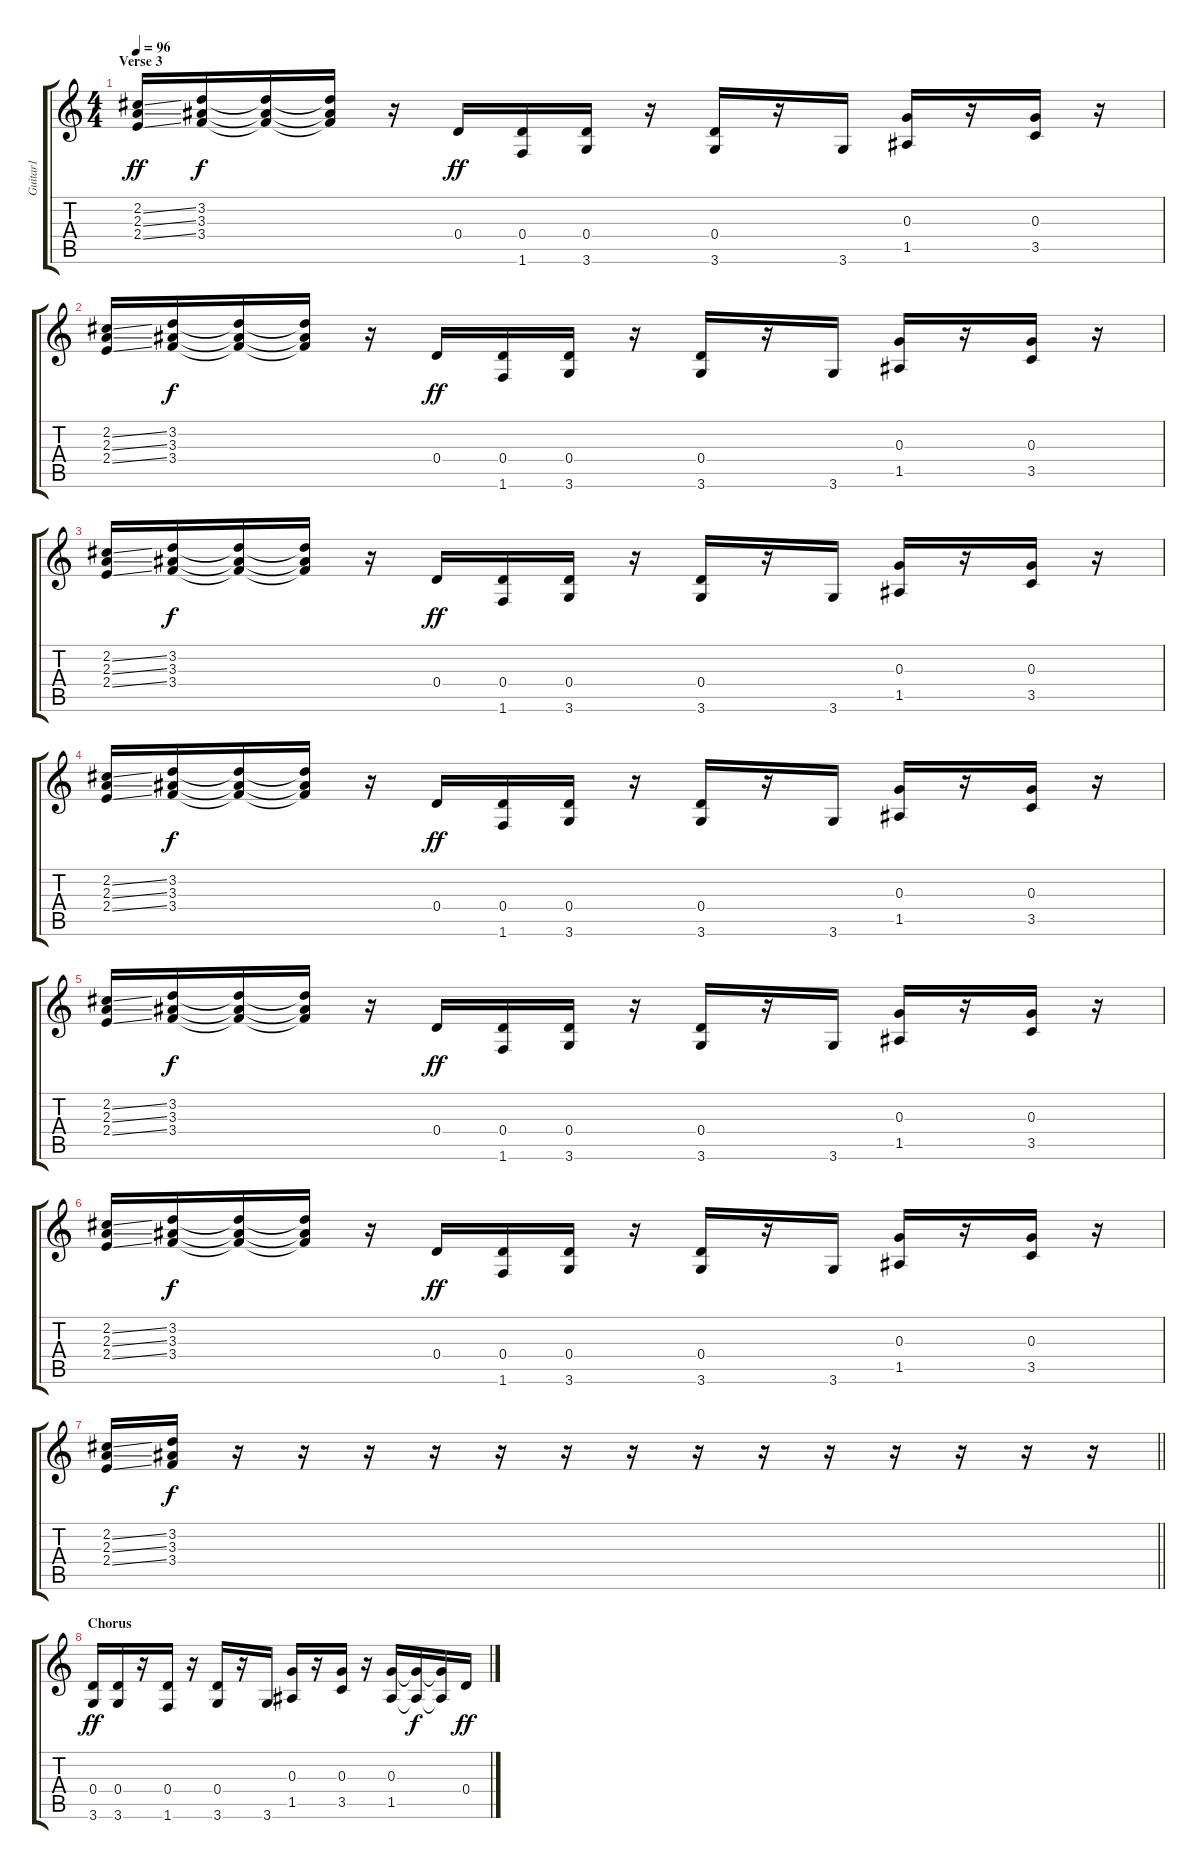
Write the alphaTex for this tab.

\track ("Guitar1" "Guitar1") {instrument overdrivenguitar}
\staff {score tabs}
\tuning (E4 B3 G3 D3 A2 E2) {hide}
\ts (4 4)
\section ("" "Verse 3")
\tempo 96
\clef g2
\ks c
(2.2{ss} 2.3{ss} 2.4{ss}).16{dy ff} (3.2 3.3 3.4).16{dy f} (3.2{t} 3.3{t} 3.4{t}).16 (3.2{t} 3.3{t} 3.4{t}).16 r.16 0.4.16{dy ff} (0.4 1.6).16 (0.4 3.6).16 r.16 (0.4 3.6).16 r.16 3.6.16 (0.3 1.5).16 r.16 (0.3 3.5).16 r.16 |
(2.2{ss} 2.3{ss} 2.4{ss}).16 (3.2 3.3 3.4).16{dy f} (3.2{t} 3.3{t} 3.4{t}).16 (3.2{t} 3.3{t} 3.4{t}).16 r.16 0.4.16{dy ff} (0.4 1.6).16 (0.4 3.6).16 r.16 (0.4 3.6).16 r.16 3.6.16 (0.3 1.5).16 r.16 (0.3 3.5).16 r.16 |
(2.2{ss} 2.3{ss} 2.4{ss}).16 (3.2 3.3 3.4).16{dy f} (3.2{t} 3.3{t} 3.4{t}).16 (3.2{t} 3.3{t} 3.4{t}).16 r.16 0.4.16{dy ff} (0.4 1.6).16 (0.4 3.6).16 r.16 (0.4 3.6).16 r.16 3.6.16 (0.3 1.5).16 r.16 (0.3 3.5).16 r.16 |
(2.2{ss} 2.3{ss} 2.4{ss}).16 (3.2 3.3 3.4).16{dy f} (3.2{t} 3.3{t} 3.4{t}).16 (3.2{t} 3.3{t} 3.4{t}).16 r.16 0.4.16{dy ff} (0.4 1.6).16 (0.4 3.6).16 r.16 (0.4 3.6).16 r.16 3.6.16 (0.3 1.5).16 r.16 (0.3 3.5).16 r.16 |
(2.2{ss} 2.3{ss} 2.4{ss}).16 (3.2 3.3 3.4).16{dy f} (3.2{t} 3.3{t} 3.4{t}).16 (3.2{t} 3.3{t} 3.4{t}).16 r.16 0.4.16{dy ff} (0.4 1.6).16 (0.4 3.6).16 r.16 (0.4 3.6).16 r.16 3.6.16 (0.3 1.5).16 r.16 (0.3 3.5).16 r.16 |
(2.2{ss} 2.3{ss} 2.4{ss}).16 (3.2 3.3 3.4).16{dy f} (3.2{t} 3.3{t} 3.4{t}).16 (3.2{t} 3.3{t} 3.4{t}).16 r.16 0.4.16{dy ff} (0.4 1.6).16 (0.4 3.6).16 r.16 (0.4 3.6).16 r.16 3.6.16 (0.3 1.5).16 r.16 (0.3 3.5).16 r.16 |
\barLineRight lightlight
(2.2{ss} 2.3{ss} 2.4{ss}).16 (3.2 3.3 3.4).16{dy f} r.16 r.16 r.16 r.16 r.16 r.16 r.16 r.16 r.16 r.16 r.16 r.16 r.16 r.16 |
\section ("" "Chorus")
(0.4 3.6).16{dy ff} (0.4 3.6).16 r.16 (0.4 1.6).16 r.16 (0.4 3.6).16 r.16 3.6.16 (0.3 1.5).16 r.16 (0.3 3.5).16 r.16 (0.3 1.5).16 (0.3{t} 1.5{t}).16{dy f} (0.3{t} 1.5{t}).16 0.4.16{dy ff}
